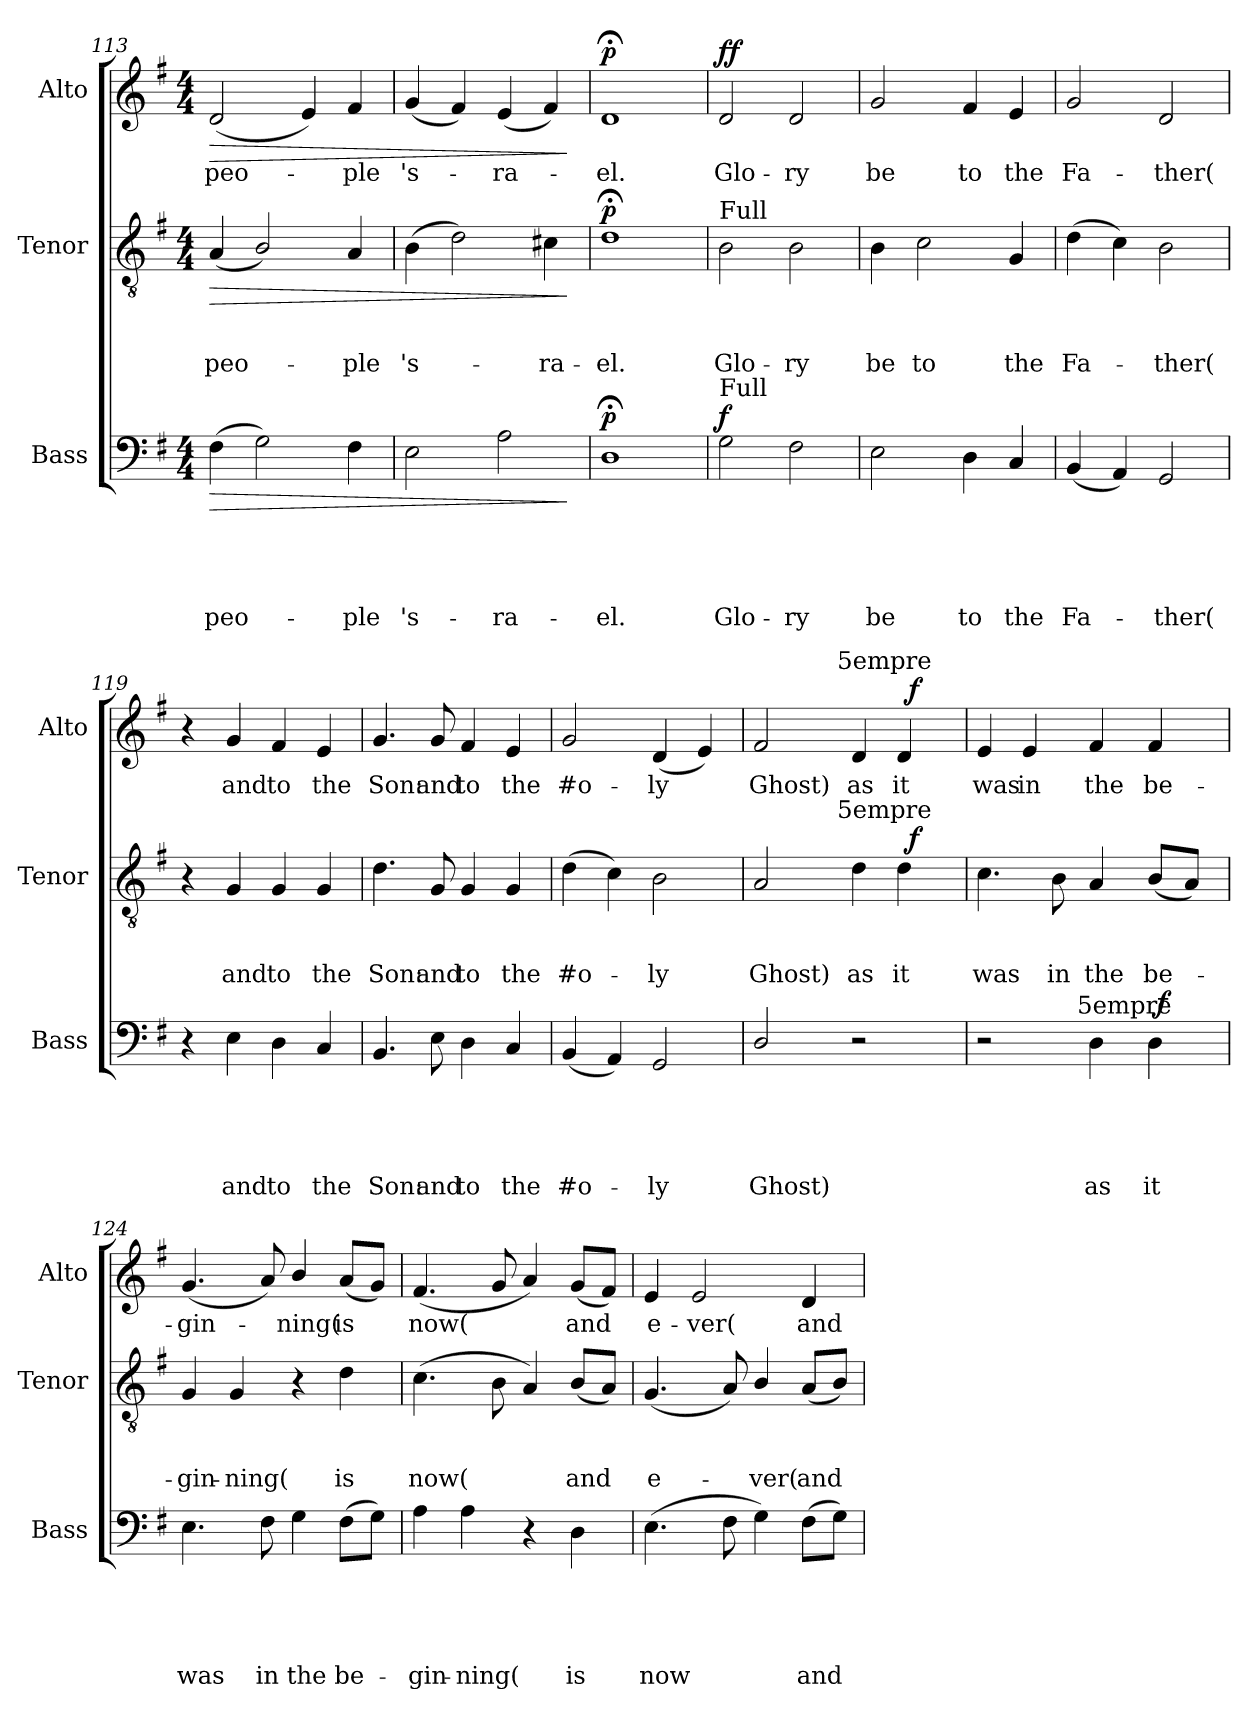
**kern	**text	**text	**text	**text	**text	**dynam	**kern	**text	**text	**text	**dynam	**kern	**text	**dynam
*part3	*part3	*part3	*part3	*part3	*part3	*part3	*part2	*part2	*part2	*part2	*part2	*part1	*part1	*part1
*staff3	*staff3	*staff3	*staff3	*staff3	*staff3	*staff3	*staff2	*staff2	*staff2	*staff2	*staff2	*staff1	*staff1	*staff1
*I"Bass	*	*	*	*	*	*	*I"Tenor	*	*	*	*	*I"Alto	*	*
*I'Bass	*	*	*	*	*	*	*I'Tenor	*	*	*	*	*I'Alto	*	*
*clefF4	*	*	*	*	*	*	*clefGv2	*	*	*	*	*clefG2	*	*
*k[f#]	*	*	*	*	*	*	*k[f#]	*	*	*	*	*k[f#]	*	*
*G:	*	*	*	*	*	*	*G:	*	*	*	*	*G:	*	*
*M4/4	*	*	*	*	*	*	*M4/4	*	*	*	*	*M4/4	*	*
=113	=113	=113	=113	=113	=113	=113	=113	=113	=113	=113	=113	=113	=113	=113
!	!	!	!	!	!LO:LY:b	!LO:HP:b	!	!	!	!LO:LY:b	!LO:HP:b	!	!LO:LY:b	!LO:HP:b
(>4F#\	.	.	.	.	peo-	>	(<4A/	.	.	peo-	>	(<2d/	peo-	>
2G\)	.	.	.	.	.	.	2B/)	.	.	.	.	.	.	.
.	.	.	.	.	.	.	.	.	.	.	.	4e/)	.	.
!	!	!	!	!	!LO:LY:b	!	!	!	!	!LO:LY:b	!	!	!LO:LY:b	!
4F#\	.	.	.	.	-ple	.	4A/	.	.	-ple	.	4f#/	-ple	.
=114	=114	=114	=114	=114	=114	=114	=114	=114	=114	=114	=114	=114	=114	=114
!	!	!	!	!	!LO:LY:b	!	!	!	!	!LO:LY:b	!	!	!LO:LY:b	!
2E\	.	.	.	.	's-	.	(>4B\	.	.	's-	.	(<4g/	's-	.
.	.	.	.	.	.	.	2d\)	.	.	.	.	4f#/)	.	.
!	!	!	!	!	!LO:LY:b	!	!	!	!	!	!	!	!LO:LY:b	!
2A\	.	.	.	.	-ra-	.	.	.	.	.	.	(<4e/	-ra-	.
!	!	!	!	!	!	!	!	!	!	!LO:LY:b	!	!	!	!
.	.	.	.	.	.	.	4c#X\	.	.	-ra-	.	4f#/)	.	.
.	.	.	.	.	.	]	.	.	.	.	]	.	.	]
=115	=115	=115	=115	=115	=115	=115	=115	=115	=115	=115	=115	=115	=115	=115
!	!	!	!	!	!LO:LY:b	!LO:DY:a	!	!	!	!LO:LY:b	!LO:DY:a	!	!LO:LY:b	!LO:DY:a
1D;<	.	.	.	.	-el.	p	1d;<	.	.	-el.	p	1d;	-el.	p
!!LO:PB:g=z
=116	=116	=116	=116	=116	=116	=116	=116	=116	=116	=116	=116	=116	=116	=116
!	!	!	!	!	!	!	!LO:TX:a:t=Full	!	!	!	!	!	!	!
!LO:TX:a:t=Full	!	!	!	!	!	!	!	!	!	!	!	!	!	!
!	!	!	!	!	!LO:LY:b	!LO:DY:a	!	!	!	!LO:LY:b	!	!	!LO:LY:b	!LO:DY:a
!	!	!	!	!	!	!	!	!	!	!	!	!	!	!LO:DY:n=1:b
2G\	.	.	.	.	Glo-	f	2B\	.	.	Glo-	.	2d/	Glo-	f f
!	!	!	!	!	!LO:LY:b	!	!	!	!	!LO:LY:b	!	!	!LO:LY:b	!
2F#\	.	.	.	.	-ry	.	2B\	.	.	-ry	.	2d/	-ry	.
=117	=117	=117	=117	=117	=117	=117	=117	=117	=117	=117	=117	=117	=117	=117
!	!	!	!	!	!LO:LY:b	!	!	!	!	!LO:LY:b	!	!	!LO:LY:b	!
2E\	.	.	.	.	be	.	4B\	.	.	be	.	2g/	be	.
!	!	!	!	!	!	!	!	!	!	!LO:LY:b	!	!	!	!
.	.	.	.	.	.	.	2c\	.	.	to	.	.	.	.
!	!	!	!	!	!LO:LY:b	!	!	!	!	!	!	!	!LO:LY:b	!
4D\	.	.	.	.	to	.	.	.	.	.	.	4f#/	to	.
!	!	!	!	!	!LO:LY:b	!	!	!	!	!LO:LY:b	!	!	!LO:LY:b	!
4C/	.	.	.	.	the	.	4G/	.	.	the	.	4e/	the	.
=118	=118	=118	=118	=118	=118	=118	=118	=118	=118	=118	=118	=118	=118	=118
!	!	!	!	!	!LO:LY:b	!	!	!	!	!LO:LY:b	!	!	!LO:LY:b	!
(<4BB/	.	.	.	.	Fa-	.	(>4d\	.	.	Fa-	.	2g/	Fa-	.
4AA/)	.	.	.	.	.	.	4c\)	.	.	.	.	.	.	.
!	!	!	!	!	!LO:LY:b	!	!	!	!	!LO:LY:b	!	!	!LO:LY:b	!
2GG/	.	.	.	.	-ther(	.	2B\	.	.	-ther(	.	2d/	-ther(	.
=119	=119	=119	=119	=119	=119	=119	=119	=119	=119	=119	=119	=119	=119	=119
4r	.	.	.	.	.	.	4r	.	.	.	.	4r	.	.
!	!	!	!	!	!LO:LY:b	!	!	!	!	!LO:LY:b	!	!	!LO:LY:b	!
4E\	.	.	.	.	and	.	4G/	.	.	and	.	4g/	and	.
!	!	!	!	!	!LO:LY:b	!	!	!	!	!LO:LY:b	!	!	!LO:LY:b	!
4D\	.	.	.	.	to	.	4G/	.	.	to	.	4f#/	to	.
!	!	!	!	!	!LO:LY:b	!	!	!	!	!LO:LY:b	!	!	!LO:LY:b	!
4C/	.	.	.	.	the	.	4G/	.	.	the	.	4e/	the	.
=120	=120	=120	=120	=120	=120	=120	=120	=120	=120	=120	=120	=120	=120	=120
!	!	!	!	!	!LO:LY:b	!	!	!	!	!LO:LY:b	!	!	!LO:LY:b	!
4.BB/	.	.	.	.	Son:	.	4.d\	.	.	Son:	.	4.g/	Son:	.
!	!	!	!	!	!LO:LY:b	!	!	!	!	!LO:LY:b	!	!	!LO:LY:b	!
8E\	.	.	.	.	and	.	8G/	.	.	and	.	8g/	and	.
!	!	!	!	!	!LO:LY:b	!	!	!	!	!LO:LY:b	!	!	!LO:LY:b	!
4D\	.	.	.	.	to	.	4G/	.	.	to	.	4f#/	to	.
!	!	!	!	!	!LO:LY:b	!	!	!	!	!LO:LY:b	!	!	!LO:LY:b	!
4C/	.	.	.	.	the	.	4G/	.	.	the	.	4e/	the	.
!!LO:LB:g=z
=121	=121	=121	=121	=121	=121	=121	=121	=121	=121	=121	=121	=121	=121	=121
!	!	!	!	!	!LO:LY:b	!	!	!	!	!LO:LY:b	!	!	!LO:LY:b	!
(<4BB/	.	.	.	.	#o-	.	(>4d\	.	.	#o-	.	2g/	#o-	.
4AA/)	.	.	.	.	.	.	4c\)	.	.	.	.	.	.	.
!	!	!	!	!	!LO:LY:b	!	!	!	!	!LO:LY:b	!	!	!LO:LY:b	!
2GG/	.	.	.	.	-ly	.	2B\	.	.	-ly	.	(<4d/	-ly	.
.	.	.	.	.	.	.	.	.	.	.	.	4e/)	.	.
=122	=122	=122	=122	=122	=122	=122	=122	=122	=122	=122	=122	=122	=122	=122
!	!	!	!	!	!LO:LY:b	!	!	!	!	!LO:LY:b	!	!	!LO:LY:b	!
*	*	*	*	*	*	*	*^	*	*	*	*	*^	*	*
*	*	*	*	*	*	*	*	*^	*	*	*	*	*	*^	*	*
2D/	.	.	.	.	Ghost)	.	2A/	2ryy	3ryy	.	.	Ghost)	.	2f#/	2ryy	3ryy	Ghost)	.
.	.	.	.	.	.	.	.	.	12.ryy	.	.	.	.	.	.	12.ryy	.	.
!	!	!	!	!	!	!	!	!	!	!	!	!	!	!	!	!LO:TX:a:t=5empre	!	!
!	!	!	!	!	!	!	!	!	!LO:TX:a:t=5empre	!	!	!	!	!	!	!	!	!
.	.	.	.	.	.	.	.	.	3ryy	.	.	.	.	.	.	3ryy	.	.
!	!	!	!	!	!	!	!	!	!	!	!	!LO:LY:b	!	!	!	!	!LO:LY:b	!
2r	.	.	.	.	.	.	4d\	4ryy	.	.	.	as	.	4d/	4ryy	.	as	.
!	!	!	!	!	!	!	!	!	!	!	!	!LO:LY:b	!	!	!	!	!LO:LY:b	!
.	.	.	.	.	.	.	4d\	32ryy	.	.	.	it	.	4d/	32ryy	.	it	.
!	!	!	!	!	!	!	!	!	!	!	!	!	!LO:DY:a	!	!	!	!	!LO:DY:a
.	.	.	.	.	.	.	.	8..ryy	.	.	.	.	f	.	8..ryy	.	.	f
.	.	.	.	.	.	.	.	.	6ryy	.	.	.	.	.	.	6ryy	.	.
.	.	.	.	.	.	.	.	.	24ryy	.	.	.	.	.	.	24ryy	.	.
=123	=123	=123	=123	=123	=123	=123	=123	=123	=123	=123	=123	=123	=123	=123	=123	=123	=123	=123
!	!	!	!	!	!	!	!	!	!	!	!	!LO:LY:b	!	!	!	!	!LO:LY:b	!
*^	*	*	*	*	*	*	*	*	*	*	*	*	*	*	*	*	*	*
*	*	*	*	*	*	*	*	*v	*v	*v	*	*	*	*	*	*	*	*	*
*	*^	*	*	*	*	*	*	*	*	*	*	*	*v	*v	*v	*	*
2r	3%2ryy	4...ryy	.	.	.	.	.	.	4.c\	.	.	was	.	4e/	was	.
!	!	!	!	!	!	!	!	!	!	!	!	!	!	!	!LO:LY:b	!
.	.	.	.	.	.	.	.	.	.	.	.	.	.	4e/	in	.
!	!	!	!	!	!	!	!	!	!	!	!	!LO:LY:b	!	!	!	!
.	.	.	.	.	.	.	.	.	8B\	.	.	in	.	.	.	.
!	!	!LO:TX:a:t=5empre	!	!	!	!	!	!	!	!	!	!	!	!	!	!
.	.	2ryy	.	.	.	.	.	.	.	.	.	.	.	.	.	.
!	!	!	!	!	!	!	!LO:LY:b	!	!	!	!	!LO:LY:b	!	!	!LO:LY:b	!
4D\	.	.	.	.	.	.	as	.	4A/	.	.	the	.	4f#/	the	.
.	12ryy	.	.	.	.	.	.	.	.	.	.	.	.	.	.	.
!	!	!	!	!	!	!	!LO:LY:b	!	!	!	!	!LO:LY:b	!	!	!LO:LY:b	!
4D\	48ryy	.	.	.	.	.	it	.	(<8B/L	.	.	be-	.	4f#/	be-	.
!	!	!	!	!	!	!	!	!LO:DY:a	!	!	!	!	!	!	!	!
.	6ryy	.	.	.	.	.	.	f	.	.	.	.	.	.	.	.
.	.	.	.	.	.	.	.	.	8A/J)	.	.	.	.	.	.	.
.	24.ryy	.	.	.	.	.	.	.	.	.	.	.	.	.	.	.
.	.	32ryy	.	.	.	.	.	.	.	.	.	.	.	.	.	.
=124	=124	=124	=124	=124	=124	=124	=124	=124	=124	=124	=124	=124	=124	=124	=124	=124
!	!	!	!	!	!	!	!LO:LY:b	!	!	!	!	!LO:LY:b	!	!	!LO:LY:b	!
*v	*v	*v	*	*	*	*	*	*	*	*	*	*	*	*	*	*
4.E\	.	.	.	.	was	.	4G/	.	.	-gin-	.	(<4.g/	-gin-	.
!	!	!	!	!	!	!	!	!	!	!LO:LY:b	!	!	!	!
.	.	.	.	.	.	.	4G/	.	.	-ning(	.	.	.	.
!	!	!	!	!	!LO:LY:b	!	!	!	!	!	!	!	!	!
8F#\	.	.	.	.	in	.	.	.	.	.	.	8a/)	.	.
!	!	!	!	!	!LO:LY:b	!	!	!	!	!	!	!	!LO:LY:b	!
4G\	.	.	.	.	the	.	4r	.	.	.	.	4b/	-ning(	.
!	!	!	!	!	!LO:LY:b	!	!	!	!	!LO:LY:b	!	!	!LO:LY:b	!
(>8F#\L	.	.	.	.	be-	.	4d\	.	.	is	.	(<8a/L	is	.
8G\J)	.	.	.	.	.	.	.	.	.	.	.	8g/J)	.	.
!!LO:LB:g=z
=125	=125	=125	=125	=125	=125	=125	=125	=125	=125	=125	=125	=125	=125	=125
!	!	!	!	!	!LO:LY:b	!	!	!	!	!LO:LY:b	!	!	!LO:LY:b	!
4A\	.	.	.	.	-gin-	.	(>4.c\	.	.	now(	.	(<4.f#/	now(	.
!	!	!	!	!	!LO:LY:b	!	!	!	!	!	!	!	!	!
4A\	.	.	.	.	-ning(	.	.	.	.	.	.	.	.	.
.	.	.	.	.	.	.	8B\	.	.	.	.	8g/	.	.
4r	.	.	.	.	.	.	4A/)	.	.	.	.	4a/)	.	.
!	!	!	!	!	!LO:LY:b	!	!	!	!	!LO:LY:b	!	!	!LO:LY:b	!
4D\	.	.	.	.	is	.	(<8B/L	.	.	and	.	(<8g/L	and	.
.	.	.	.	.	.	.	8A/J)	.	.	.	.	8f#/J)	.	.
=126	=126	=126	=126	=126	=126	=126	=126	=126	=126	=126	=126	=126	=126	=126
!	!	!	!	!	!LO:LY:b	!	!	!	!	!LO:LY:b:rj	!	!	!LO:LY:b	!
(>4.E\	.	.	.	.	now	.	(<4.G/	.	.	e-	.	4e/	e-	.
!	!	!	!	!	!	!	!	!	!	!	!	!	!LO:LY:b	!
.	.	.	.	.	.	.	.	.	.	.	.	2e/	-ver(	.
8F#\	.	.	.	.	.	.	8A/)	.	.	.	.	.	.	.
!	!	!	!	!	!	!	!	!	!	!LO:LY:b	!	!	!	!
4G\)	.	.	.	.	.	.	4B/	.	.	-ver(	.	.	.	.
!	!	!	!	!	!LO:LY:b	!	!	!	!	!LO:LY:b	!	!	!LO:LY:b	!
(>8F#\L	.	.	.	.	and	.	(<8A/L	.	.	and	.	4d/	and	.
8G\J)	.	.	.	.	.	.	8B/J)	.	.	.	.	.	.	.
=	=	=	=	=	=	=	=	=	=	=	=	=	=	=
*-	*-	*-	*-	*-	*-	*-	*-	*-	*-	*-	*-	*-	*-	*-
